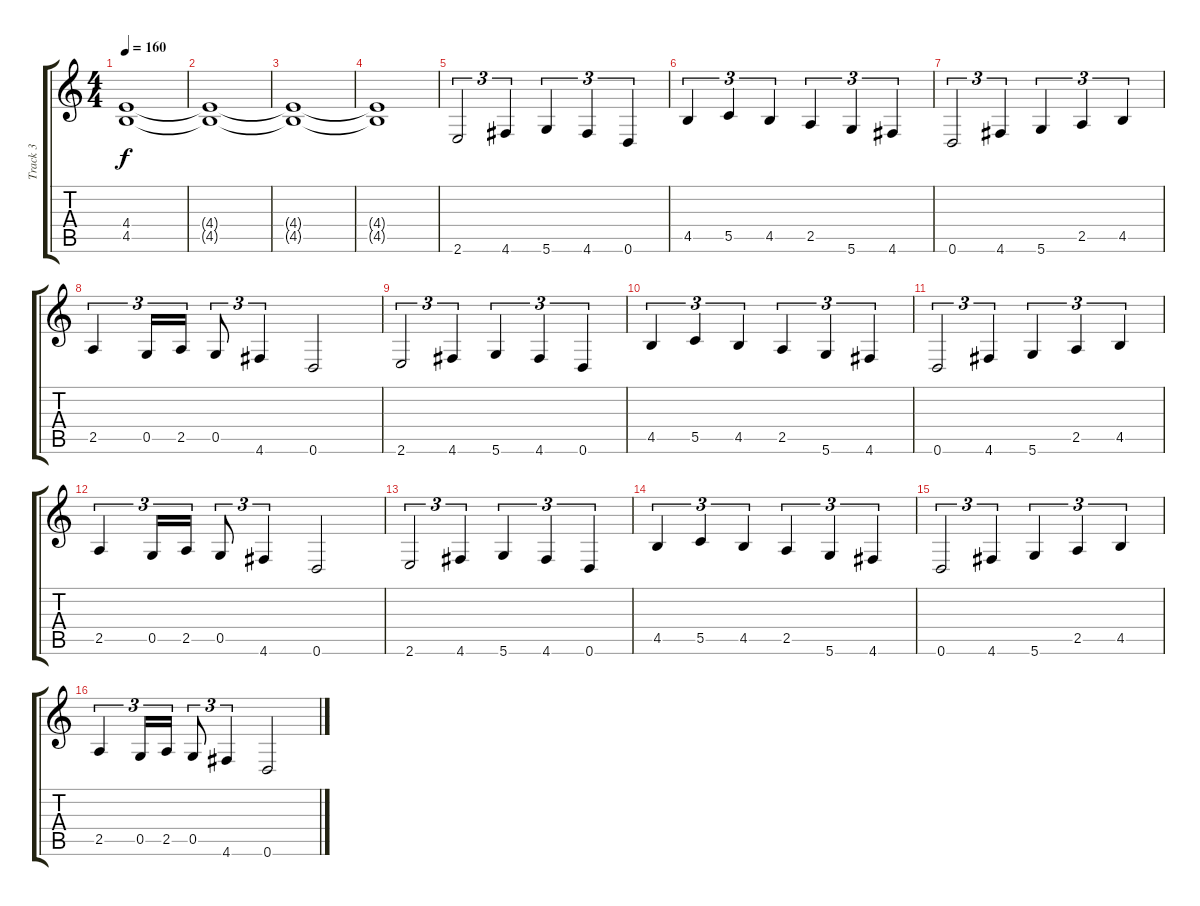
\track ("Track 3" "Track 3") {instrument distortionguitar}
\staff {score tabs}
\tuning (D4 A3 F3 C3 G2 D2) {hide}
\ts (4 4)
\tempo 160
\clef g2
\ks c
(4.4{t} 4.5{t}).1{dy f} |
(4.4{t} 4.5{t}).1 |
(4.4{t} 4.5{t}).1 |
(4.4{t} 4.5{t}).1 |
2.6.2{tu (3 2)} 4.6.4{tu (3 2)} 5.6.4{tu (3 2)} 4.6.4{tu (3 2)} 0.6.4{tu (3 2)} |
4.5.4{tu (3 2)} 5.5.4{tu (3 2)} 4.5.4{tu (3 2)} 2.5.4{tu (3 2)} 5.6.4{tu (3 2)} 4.6.4{tu (3 2)} |
0.6.2{tu (3 2)} 4.6.4{tu (3 2)} 5.6.4{tu (3 2)} 2.5.4{tu (3 2)} 4.5.4{tu (3 2)} |
2.5.4{tu (3 2)} 0.5.16{tu (3 2)} 2.5.16{tu (3 2)} 0.5.8{tu (3 2)} 4.6.4{tu (3 2)} 0.6.2 |
2.6.2{tu (3 2)} 4.6.4{tu (3 2)} 5.6.4{tu (3 2)} 4.6.4{tu (3 2)} 0.6.4{tu (3 2)} |
4.5.4{tu (3 2)} 5.5.4{tu (3 2)} 4.5.4{tu (3 2)} 2.5.4{tu (3 2)} 5.6.4{tu (3 2)} 4.6.4{tu (3 2)} |
0.6.2{tu (3 2)} 4.6.4{tu (3 2)} 5.6.4{tu (3 2)} 2.5.4{tu (3 2)} 4.5.4{tu (3 2)} |
2.5.4{tu (3 2)} 0.5.16{tu (3 2)} 2.5.16{tu (3 2)} 0.5.8{tu (3 2)} 4.6.4{tu (3 2)} 0.6.2 |
2.6.2{tu (3 2)} 4.6.4{tu (3 2)} 5.6.4{tu (3 2)} 4.6.4{tu (3 2)} 0.6.4{tu (3 2)} |
4.5.4{tu (3 2)} 5.5.4{tu (3 2)} 4.5.4{tu (3 2)} 2.5.4{tu (3 2)} 5.6.4{tu (3 2)} 4.6.4{tu (3 2)} |
0.6.2{tu (3 2)} 4.6.4{tu (3 2)} 5.6.4{tu (3 2)} 2.5.4{tu (3 2)} 4.5.4{tu (3 2)} |
2.5.4{tu (3 2)} 0.5.16{tu (3 2)} 2.5.16{tu (3 2)} 0.5.8{tu (3 2)} 4.6.4{tu (3 2)} 0.6.2
